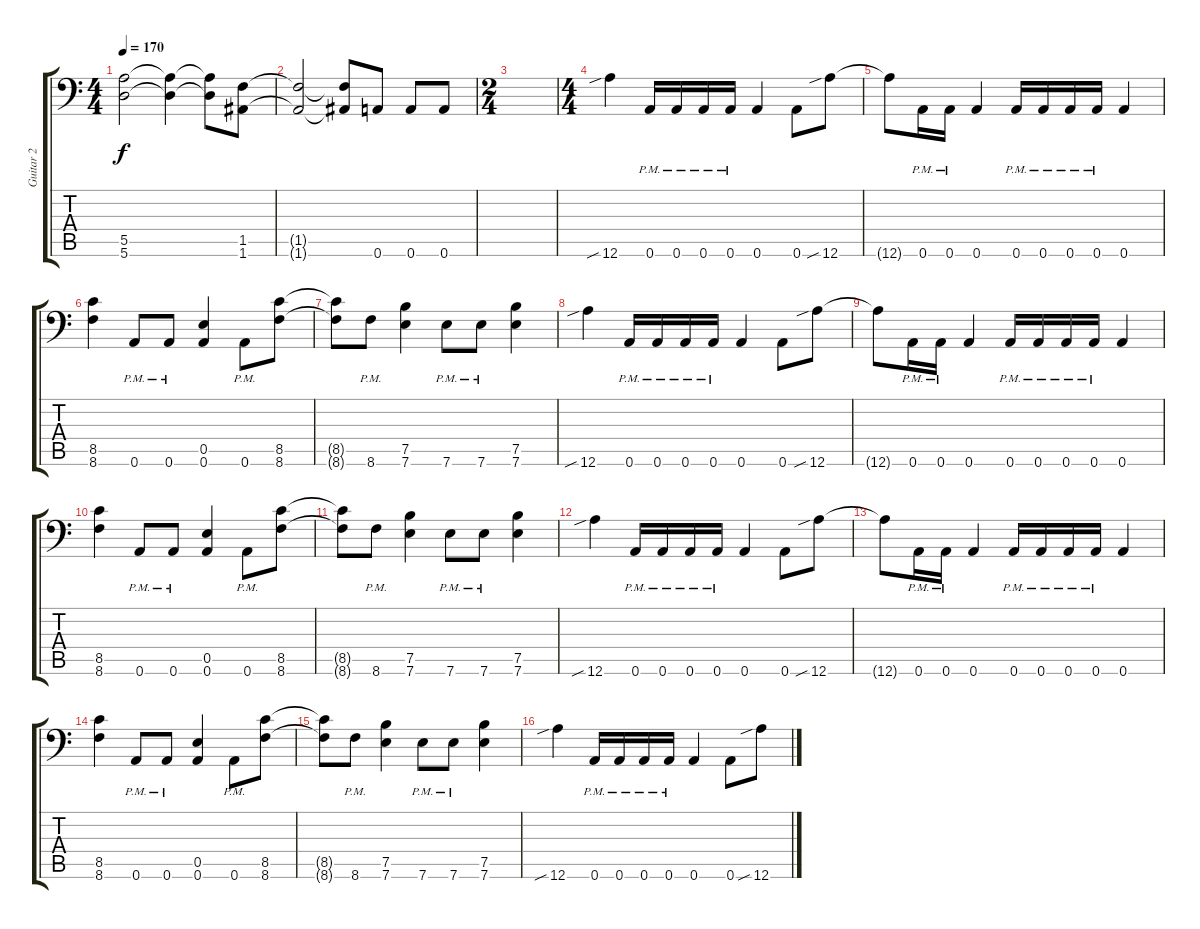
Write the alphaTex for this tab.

\track ("Guitar 2" "Guitar 2") {instrument distortionguitar}
\staff {score tabs}
\tuning (B3 Gb3 D3 A2 E2 A1) {hide}
\ts (4 4)
\tempo 170
\clef f4
\ks c
(5.5 5.6).2{dy f} (5.5{t} 5.6{t}).4 (5.5{t} 5.6{t}).8 (1.5 1.6).8 |
(1.5{t} 1.6{t}).2 (1.5{t} 1.6{t}).8 0.6.8 0.6.8 0.6.8 |
\ts (2 4)
|
\ts (4 4)
12.6{sib}.4 0.6{pm}.16 0.6{pm}.16 0.6{pm}.16 0.6{pm}.16 0.6.4 0.6.8 12.6{sib}.8 |
12.6{t}.8 0.6{pm}.16 0.6{pm}.16 0.6.4 0.6{pm}.16 0.6{pm}.16 0.6{pm}.16 0.6{pm}.16 0.6.4 |
(8.5 8.6).4 0.6{pm}.8 0.6{pm}.8 (0.5 0.6).4 0.6{pm}.8 (8.5 8.6).8 |
(8.5{t} 8.6{t}).8 8.6{pm}.8 (7.5 7.6).4 7.6{pm}.8 7.6{pm}.8 (7.5 7.6).4 |
12.6{sib}.4 0.6{pm}.16 0.6{pm}.16 0.6{pm}.16 0.6{pm}.16 0.6.4 0.6.8 12.6{sib}.8 |
12.6{t}.8 0.6{pm}.16 0.6{pm}.16 0.6.4 0.6{pm}.16 0.6{pm}.16 0.6{pm}.16 0.6{pm}.16 0.6.4 |
(8.5 8.6).4 0.6{pm}.8 0.6{pm}.8 (0.5 0.6).4 0.6{pm}.8 (8.5 8.6).8 |
(8.5{t} 8.6{t}).8 8.6{pm}.8 (7.5 7.6).4 7.6{pm}.8 7.6{pm}.8 (7.5 7.6).4 |
12.6{sib}.4 0.6{pm}.16 0.6{pm}.16 0.6{pm}.16 0.6{pm}.16 0.6.4 0.6.8 12.6{sib}.8 |
12.6{t}.8 0.6{pm}.16 0.6{pm}.16 0.6.4 0.6{pm}.16 0.6{pm}.16 0.6{pm}.16 0.6{pm}.16 0.6.4 |
(8.5 8.6).4 0.6{pm}.8 0.6{pm}.8 (0.5 0.6).4 0.6{pm}.8 (8.5 8.6).8 |
(8.5{t} 8.6{t}).8 8.6{pm}.8 (7.5 7.6).4 7.6{pm}.8 7.6{pm}.8 (7.5 7.6).4 |
12.6{sib}.4 0.6{pm}.16 0.6{pm}.16 0.6{pm}.16 0.6{pm}.16 0.6.4 0.6.8 12.6{sib}.8
